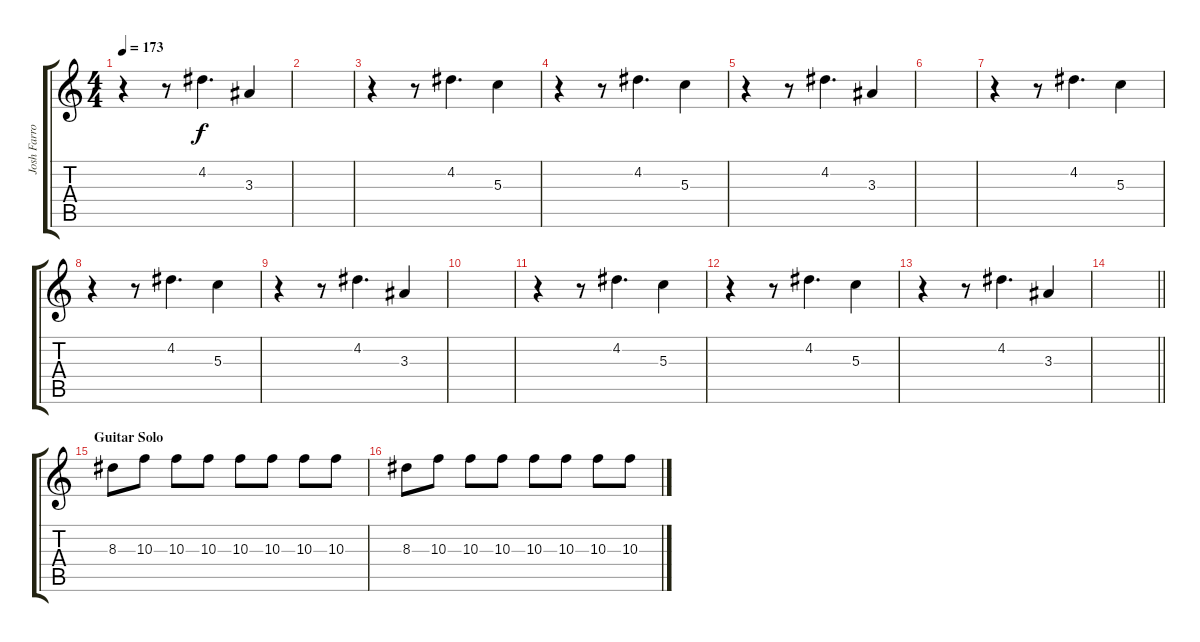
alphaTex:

\track ("Josh Farro" "Josh Farro") {instrument overdrivenguitar}
\staff {score tabs}
\tuning (E4 B3 G3 D3 A2 D2) {hide}
\ts (4 4)
\tempo 173
\clef g2
\ks c
r.4{dy f} r.8 4.2.4{d} 3.3.4 |
|
r.4 r.8 4.2.4{d} 5.3.4 |
r.4 r.8 4.2.4{d} 5.3.4 |
r.4 r.8 4.2.4{d} 3.3.4 |
|
r.4 r.8 4.2.4{d} 5.3.4 |
r.4 r.8 4.2.4{d} 5.3.4 |
r.4 r.8 4.2.4{d} 3.3.4 |
|
r.4 r.8 4.2.4{d} 5.3.4 |
r.4 r.8 4.2.4{d} 5.3.4 |
r.4 r.8 4.2.4{d} 3.3.4 |
\barLineRight lightlight
|
\section ("" "Guitar Solo")
8.3.8{volume 16 instrument distortionguitar} 10.3.8 10.3.8 10.3.8 10.3.8 10.3.8 10.3.8 10.3.8 |
8.3.8 10.3.8 10.3.8 10.3.8 10.3.8 10.3.8 10.3.8 10.3.8
